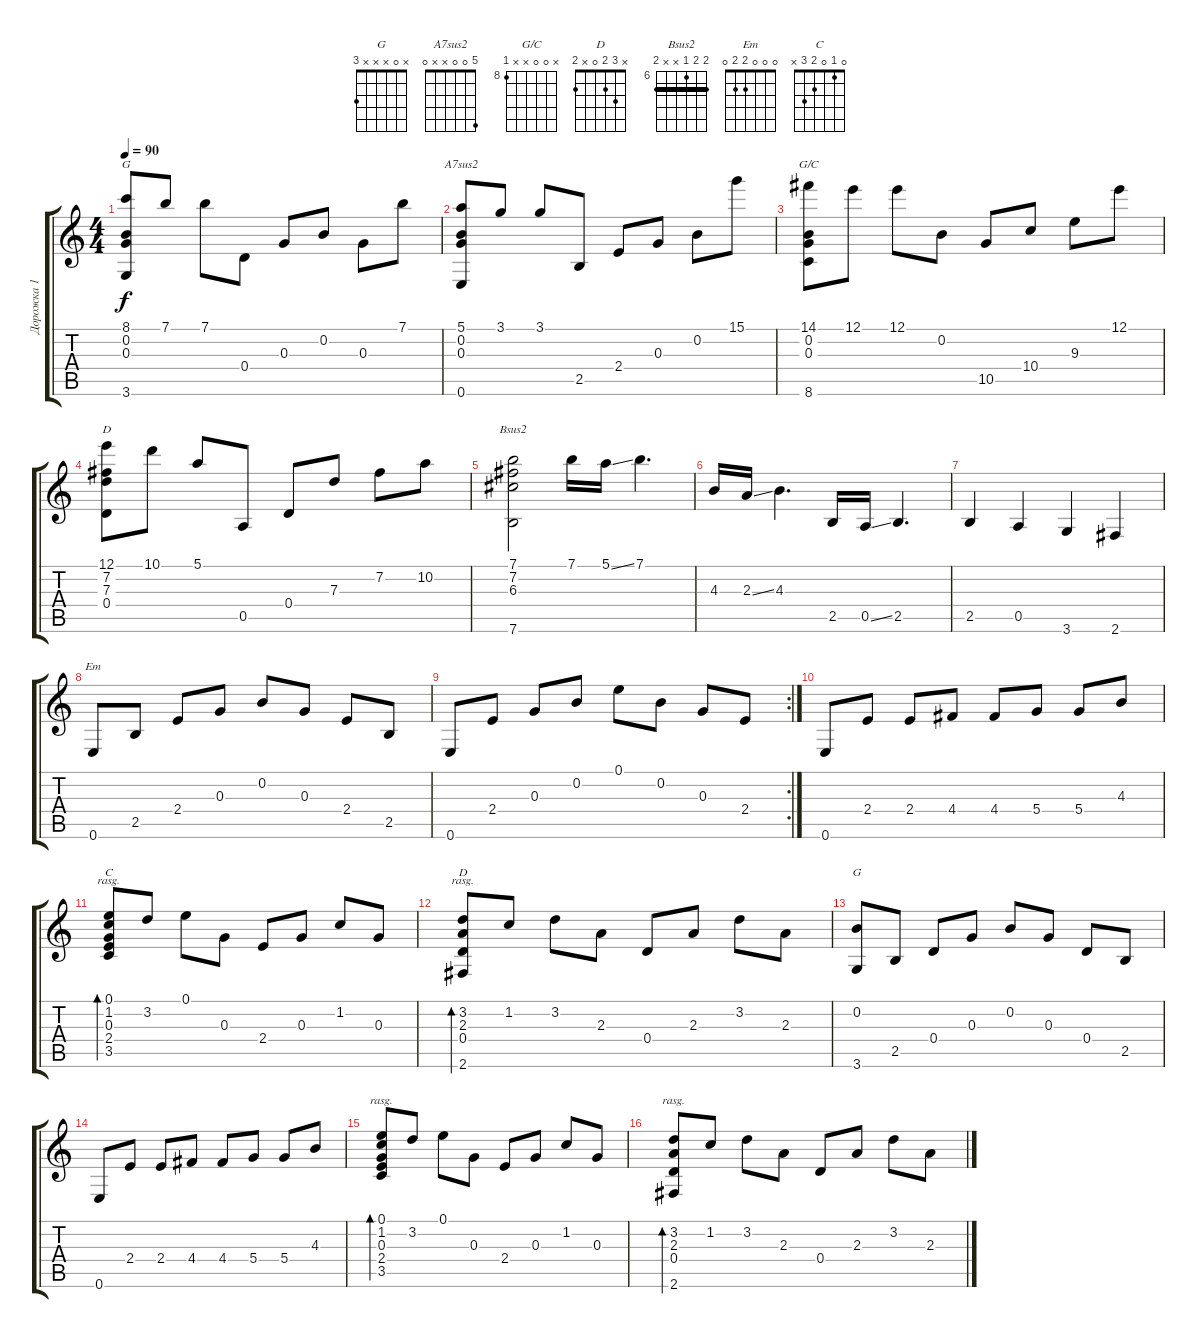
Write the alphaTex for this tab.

\track ("Дорожка 1" "Дорожка 1") {instrument acousticguitarsteel}
\staff {score tabs}
\tuning (E4 B3 G3 D3 A2 E2) {hide}
\chord ("G" x 0 0 x x 3) {firstfret 3}
\chord ("A7sus2" 5 0 0 x x 0)
\chord ("G/C" x 0 0 x x 8) {firstfret 8}
\chord ("D" x 7 7 0 x x) {firstfret 7 barre 7}
\chord ("Bsus2" 7 7 6 x x 7) {firstfret 6 barre 7}
\chord ("Em" 0 0 0 2 2 0)
\chord ("C" 0 1 0 2 3 x)
\chord ("D" x 3 2 0 x 2)
\chord ("G" x 0 x x x 3)
\ts (4 4)
\tempo 90
\clef g2
\ks c
(8.1 0.2 0.3 3.6).8{ch "G" dy f} 7.1.8 7.1.8 0.4.8 0.3.8 0.2.8 0.3.8 7.1.8 |
(5.1 0.2 0.3 0.6).8{ch "A7sus2"} 3.1.8 3.1.8 2.5.8 2.4.8 0.3.8 0.2.8 15.1.8 |
(14.1 0.2 0.3 8.6).8{ch "G/C"} 12.1.8 12.1.8 0.2.8 10.5.8 10.4.8 9.3.8 12.1.8 |
(12.1 7.2 7.3 0.4).8{ch "D"} 10.1.8 5.1.8 0.5.8 0.4.8 7.3.8 7.2.8 10.2.8 |
(7.1 7.2 6.3 7.6).2{ch "Bsus2"} 7.1.16 5.1{ss}.16 7.1.4{d} |
4.3.16 2.3{ss}.16 4.3.4{d} 2.5.16 0.5{ss}.16 2.5.4{d} |
2.5.4 0.5.4 3.6.4 2.6.4 |
0.6.8{ch "Em"} 2.5.8 2.4.8 0.3.8 0.2.8 0.3.8 2.4.8 2.5.8 |
\rc 2
0.6.8 2.4.8 0.3.8 0.2.8 0.1.8 0.2.8 0.3.8 2.4.8 |
0.6.8 2.4.8 2.4.8 4.4.8 4.4.8 5.4.8 5.4.8 4.3.8 |
(0.1 1.2 0.3 2.4 3.5).8{bd 60 ch "C" rasg ii} 3.2.8 0.1.8 0.3.8 2.4.8 0.3.8 1.2.8 0.3.8 |
(3.2 2.3 0.4 2.6).8{bd 60 ch "D" rasg ii} 1.2.8 3.2.8 2.3.8 0.4.8 2.3.8 3.2.8 2.3.8 |
(0.2 3.6).8{ch "G"} 2.5.8 0.4.8 0.3.8 0.2.8 0.3.8 0.4.8 2.5.8 |
0.6.8 2.4.8 2.4.8 4.4.8 4.4.8 5.4.8 5.4.8 4.3.8 |
(0.1 1.2 0.3 2.4 3.5).8{bd 60 rasg ii} 3.2.8 0.1.8 0.3.8 2.4.8 0.3.8 1.2.8 0.3.8 |
(3.2 2.3 0.4 2.6).8{bd 60 rasg ii} 1.2.8 3.2.8 2.3.8 0.4.8 2.3.8 3.2.8 2.3.8
